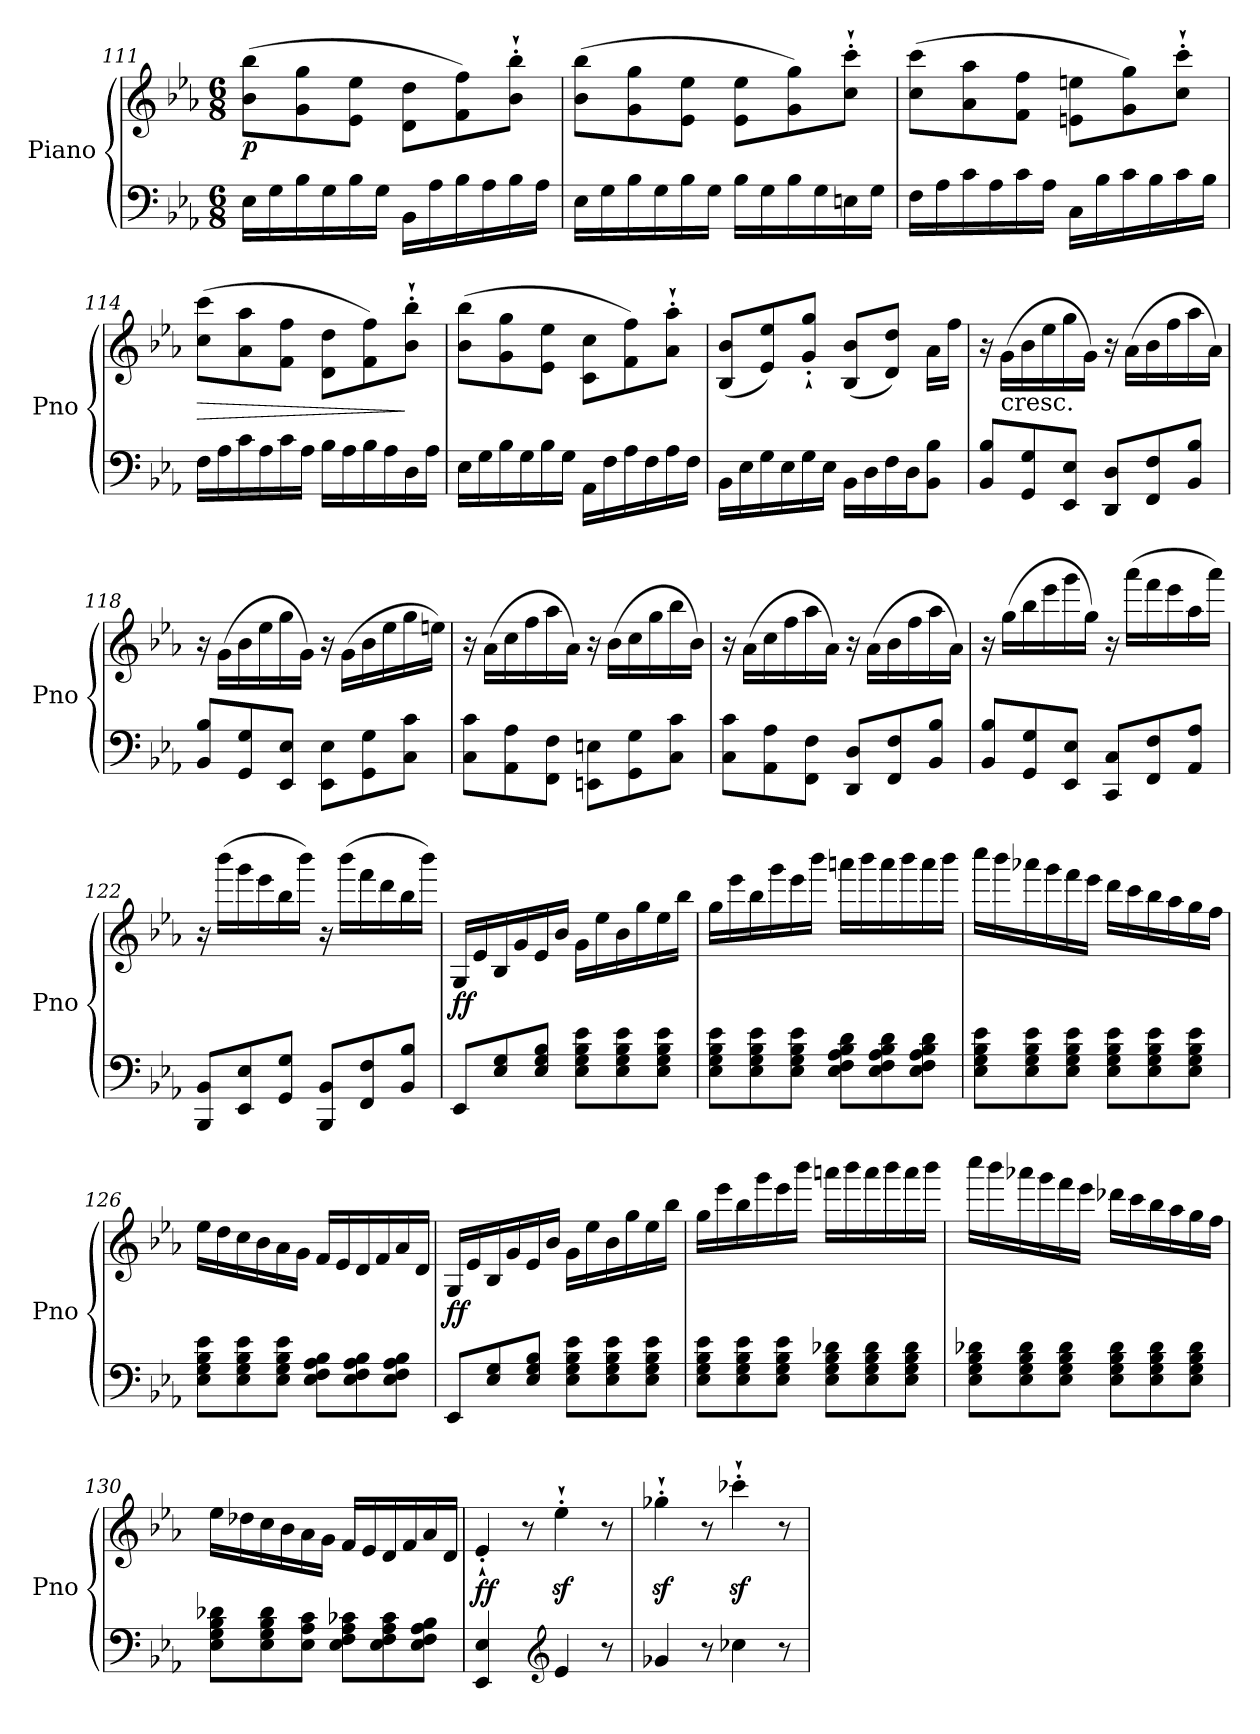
**kern	**kern	**dynam
*part1	*part1	*part1
*staff2	*staff1	*staff1/2
*I"Piano	*	*
*I'Pno	*	*
!!LO:LB:g=z
*clefF4	*clefG2	*
*k[b-e-a-]	*k[b-e-a-]	*
*E-:	*E-:	*
*M6/8	*M6/8	*
=111	=111	=111
!	!	!LO:DY:b
16E-\LL	(>8b-\ 8bb-\L	p
16G\	.	.
16B-\	8g\ 8gg\	.
16G\	.	.
16B-\	8e-\ 8ee-\J	.
16G\JJ	.	.
16BB-\LL	8d\ 8dd\L	.
16A-\	.	.
16B-\	8f\ 8ff\)	.
16A-\	.	.
16B-\	8b-\'` 8bb-\'`J	.
16A-\JJ	.	.
=112	=112	=112
16E-\LL	(>8b-\ 8bb-\L	.
16G\	.	.
16B-\	8g\ 8gg\	.
16G\	.	.
16B-\	8e-\ 8ee-\J	.
16G\JJ	.	.
16B-\LL	8e-\ 8ee-\L	.
16G\	.	.
16B-\	8g\ 8gg\)	.
16G\	.	.
16En\	8cc\'` 8ccc\'`J	.
16G\JJ	.	.
=113	=113	=113
16F\LL	(>8cc\ 8ccc\L	.
16A-\	.	.
16c\	8a-\ 8aa-\	.
16A-\	.	.
16c\	8f\ 8ff\J	.
16A-\JJ	.	.
16C\LL	8en\ 8een\L	.
16B-\	.	.
16c\	8g\ 8gg\)	.
16B-\	.	.
16c\	8cc\'` 8ccc\'`J	.
16B-\JJ	.	.
!!LO:PB:g=z
=114	=114	=114
!	!	!LO:HP:b
16F\LL	(>8cc\ 8ccc\L	>
16A-\	.	.
16c\	8a-\ 8aa-\	.
16A-\	.	.
16c\	8f\ 8ff\J	.
16A-\JJ	.	.
16B-\LL	8d\ 8dd\L	.
16A-\	.	.
16B-\	8f\ 8ff\)	.
16A-\	.	.
16D\	8b-\'` 8bb-\'`J	]
16A-\JJ	.	.
=115	=115	=115
16E-\LL	(>8b-\ 8bb-\L	.
16G\	.	.
16B-\	8g\ 8gg\	.
16G\	.	.
16B-\	8e-\ 8ee-\J	.
16G\JJ	.	.
16AA-\LL	8c\ 8cc\L	.
16F\	.	.
16A-\	8f\ 8ff\)	.
16F\	.	.
16A-\	8a-\'` 8aa-\'`J	.
16F\JJ	.	.
=116	=116	=116
16BB-\LL	(<8B-/ 8b-/L	.
16E-\	.	.
16G\	8e-/ 8ee-/)	.
16E-\	.	.
16G\	8g/'` 8gg/'`J	.
16E-\JJ	.	.
16BB-\LL	(<8B-/ 8b-/L	.
16D\	.	.
16F\	8d/ 8dd/J)	.
16D\J	.	.
8BB-\ 8B-\J	16a-\LL	.
.	16ff\JJ	.
=117	=117	=117
8BB-/ 8B-/L	16r	.
!	!LO:TX:b:t=cresc.	!
.	(>16g\LL	.
8GG/ 8G/	16b-\	.
.	16ee-\	.
8EE-/ 8E-/J	16gg\	.
.	16g\JJ)	.
8DD/ 8D/L	16r	.
.	(>16a-\LL	.
8FF/ 8F/	16b-\	.
.	16ff\	.
8BB-/ 8B-/J	16aa-\	.
.	16a-\JJ)	.
!!LO:LB:g=z
=118	=118	=118
8BB-/ 8B-/L	16r	.
.	(>16g\LL	.
8GG/ 8G/	16b-\	.
.	16ee-\	.
8EE-/ 8E-/J	16gg\	.
.	16g\JJ)	.
8EE-\ 8E-\L	16r	.
.	(>16g\LL	.
8GG\ 8G\	16b-\	.
.	16ee-\	.
8C\ 8c\J	16gg\	.
.	16een\JJ)	.
=119	=119	=119
8C\ 8c\L	16r	.
.	(>16a-\LL	.
8AA-\ 8A-\	16cc\	.
.	16ff\	.
8FF\ 8F\J	16aa-\	.
.	16a-\JJ)	.
8EEn\ 8En\L	16r	.
.	(>16b-\LL	.
8GG\ 8G\	16cc\	.
.	16gg\	.
8C\ 8c\J	16bb-\	.
.	16b-\JJ)	.
=120	=120	=120
8C\ 8c\L	16r	.
.	(>16a-\LL	.
8AA-\ 8A-\	16cc\	.
.	16ff\	.
8FF\ 8F\J	16aa-\	.
.	16a-\JJ)	.
8DD/ 8D/L	16r	.
.	(>16a-\LL	.
8FF/ 8F/	16b-\	.
.	16ff\	.
8BB-/ 8B-/J	16aa-\	.
.	16a-\JJ)	.
!!LO:LB:g=z
=121	=121	=121
8BB-/ 8B-/L	16r	.
.	(>16gg\LL	.
8GG/ 8G/	16bb-\	.
.	16eee-\	.
8EE-/ 8E-/J	16ggg\	.
.	16gg\JJ)	.
8CC/ 8C/L	16r	.
.	(>16aaa-\LL	.
8FF/ 8F/	16fff\	.
.	16eee-\	.
8AA-/ 8A-/J	16aa-\	.
.	16aaa-\JJ)	.
=122	=122	=122
8BBB-/ 8BB-/L	16r	.
.	(>16bbb-\LL	.
8EE-/ 8E-/	16ggg\	.
.	16eee-\	.
8GG/ 8G/J	16bb-\	.
.	16bbb-\JJ)	.
8BBB-/ 8BB-/L	16r	.
.	(>16bbb-\LL	.
8FF/ 8F/	16fff\	.
.	16ddd\	.
8BB-/ 8B-/J	16bb-\	.
.	16bbb-\JJ)	.
=123	=123	=123
!	!	!LO:DY:b
8EE-/L	16G/LL	ff
.	16e-/	.
8E-/ 8G/	16B-/	.
.	16g/	.
8E-/ 8G/ 8B-/J	16e-/	.
.	16b-/JJ	.
8E-\ 8G\ 8B-\ 8e-\L	16g\LL	.
.	16ee-\	.
8E-\ 8G\ 8B-\ 8e-\	16b-\	.
.	16gg\	.
8E-\ 8G\ 8B-\ 8e-\J	16ee-\	.
.	16bb-\JJ	.
!!LO:LB:g=z
=124	=124	=124
8E-\ 8G\ 8B-\ 8e-\L	16gg\LL	.
.	16eee-\	.
8E-\ 8G\ 8B-\ 8e-\	16bb-\	.
.	16ggg\	.
8E-\ 8G\ 8B-\ 8e-\J	16eee-\	.
.	16bbb-\JJ	.
8E-\ 8F\ 8A-\ 8B-\ 8d\L	16aaan\LL	.
.	16bbb-\	.
8E-\ 8F\ 8A-\ 8B-\ 8d\	16aaa\	.
.	16bbb-\	.
8E-\ 8F\ 8A-\ 8B-\ 8d\J	16aaa\	.
.	16bbb-\JJ	.
=125	=125	=125
8E-\ 8G\ 8B-\ 8e-\L	16cccc\LL	.
.	16bbb-\	.
8E-\ 8G\ 8B-\ 8e-\	16aaa-X\	.
.	16ggg\	.
8E-\ 8G\ 8B-\ 8e-\J	16fff\	.
.	16eee-\JJ	.
8E-\ 8G\ 8B-\ 8e-\L	16ddd\LL	.
.	16ccc\	.
8E-\ 8G\ 8B-\ 8e-\	16bb-\	.
.	16aa-\	.
8E-\ 8G\ 8B-\ 8e-\J	16gg\	.
.	16ff\JJ	.
=126	=126	=126
8E-\ 8G\ 8B-\ 8e-\L	16ee-\LL	.
.	16dd\	.
8E-\ 8G\ 8B-\ 8e-\	16cc\	.
.	16b-\	.
8E-\ 8G\ 8B-\ 8e-\J	16a-\	.
.	16g\JJ	.
8E-\ 8F\ 8A-\ 8B-\L	16f/LL	.
.	16e-/	.
8E-\ 8F\ 8A-\ 8B-\	16d/	.
.	16f/	.
8E-\ 8F\ 8A-\ 8B-\J	16a-/	.
.	16d/JJ	.
!!LO:LB:g=z
=127	=127	=127
!	!	!LO:DY:b
8EE-/L	16G/LL	ff
.	16e-/	.
8E-/ 8G/	16B-/	.
.	16g/	.
8E-/ 8G/ 8B-/J	16e-/	.
.	16b-/JJ	.
8E-\ 8G\ 8B-\ 8e-\L	16g\LL	.
.	16ee-\	.
8E-\ 8G\ 8B-\ 8e-\	16b-\	.
.	16gg\	.
8E-\ 8G\ 8B-\ 8e-\J	16ee-\	.
.	16bb-\JJ	.
=128	=128	=128
8E-\ 8G\ 8B-\ 8e-\L	16gg\LL	.
.	16eee-\	.
8E-\ 8G\ 8B-\ 8e-\	16bb-\	.
.	16ggg\	.
8E-\ 8G\ 8B-\ 8e-\J	16eee-\	.
.	16bbb-\JJ	.
8E-\ 8G\ 8B-\ 8d-X\L	16aaan\LL	.
.	16bbb-\	.
8E-\ 8G\ 8B-\ 8d-\	16aaa\	.
.	16bbb-\	.
8E-\ 8G\ 8B-\ 8d-\J	16aaa\	.
.	16bbb-\JJ	.
=129	=129	=129
8E-\ 8G\ 8B-\ 8d-X\L	16cccc\LL	.
.	16bbb-\	.
8E-\ 8G\ 8B-\ 8d-\	16aaa-X\	.
.	16ggg\	.
8E-\ 8G\ 8B-\ 8d-\J	16fff\	.
.	16eee-\JJ	.
8E-\ 8G\ 8B-\ 8d-\L	16ddd-X\LL	.
.	16ccc\	.
8E-\ 8G\ 8B-\ 8d-\	16bb-\	.
.	16aa-\	.
8E-\ 8G\ 8B-\ 8d-\J	16gg\	.
.	16ff\JJ	.
!!LO:PB:g=z
=130	=130	=130
8E-\ 8G\ 8B-\ 8d-X\L	16ee-\LL	.
.	16dd-X\	.
8E-\ 8G\ 8B-\ 8d-\	16cc\	.
.	16b-\	.
8E-\ 8A-\ 8c\J	16a-\	.
.	16g\JJ	.
8E-\ 8F\ 8A-\ 8c-X\L	16f/LL	.
.	16e-/	.
8E-\ 8F\ 8A-\ 8c-\	16d/	.
.	16f/	.
8E-\ 8F\ 8A-\ 8B-\J	16a-/	.
.	16d/JJ	.
=131	=131	=131
!	!	!LO:DY:b
4EE-/ 4E-/	4e-'`/	ff
8ryy	8r	.
*clefG2	*	*
4e-/	4ee-z<'`\	.
8r	8r	.
=132	=132	=132
4g-X/	4gg-Xz<'`\	.
8r	8r	.
4cc-X\	4ccc-Xz<'`\	.
8r	8r	.
=	=	=
*-	*-	*-
